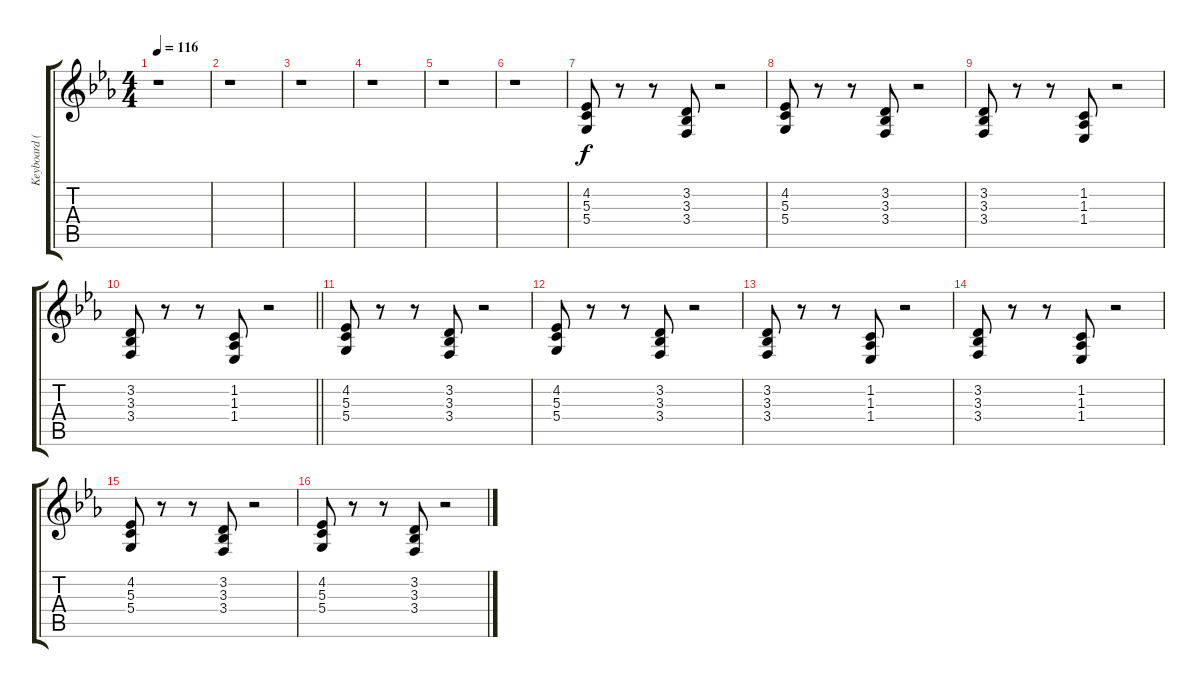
\track ("Keyboard (Analogue Stabs)" "Keyboard (") {instrument stringensemble1}
\staff {score tabs}
\tuning (E4 B3 G3 D3 A2 E2) {hide}
\ts (4 4)
\tempo 116
\clef g2
\ks eb
r.1{dy f instrument stringensemble1} |
r.1 |
r.1 |
r.1 |
r.1 |
r.1 |
(4.2 5.3 5.4).8 r.8 r.8 (3.2 3.3 3.4).8 r.2 |
(4.2 5.3 5.4).8 r.8 r.8 (3.2 3.3 3.4).8 r.2 |
(3.2 3.3 3.4).8 r.8 r.8 (1.2 1.3 1.4).8 r.2 |
\barLineRight lightlight
(3.2 3.3 3.4).8 r.8 r.8 (1.2 1.3 1.4).8 r.2 |
(4.2 5.3 5.4).8 r.8 r.8 (3.2 3.3 3.4).8 r.2 |
(4.2 5.3 5.4).8 r.8 r.8 (3.2 3.3 3.4).8 r.2 |
(3.2 3.3 3.4).8 r.8 r.8 (1.2 1.3 1.4).8 r.2 |
(3.2 3.3 3.4).8 r.8 r.8 (1.2 1.3 1.4).8 r.2 |
(4.2 5.3 5.4).8 r.8 r.8 (3.2 3.3 3.4).8 r.2 |
(4.2 5.3 5.4).8 r.8 r.8 (3.2 3.3 3.4).8 r.2
